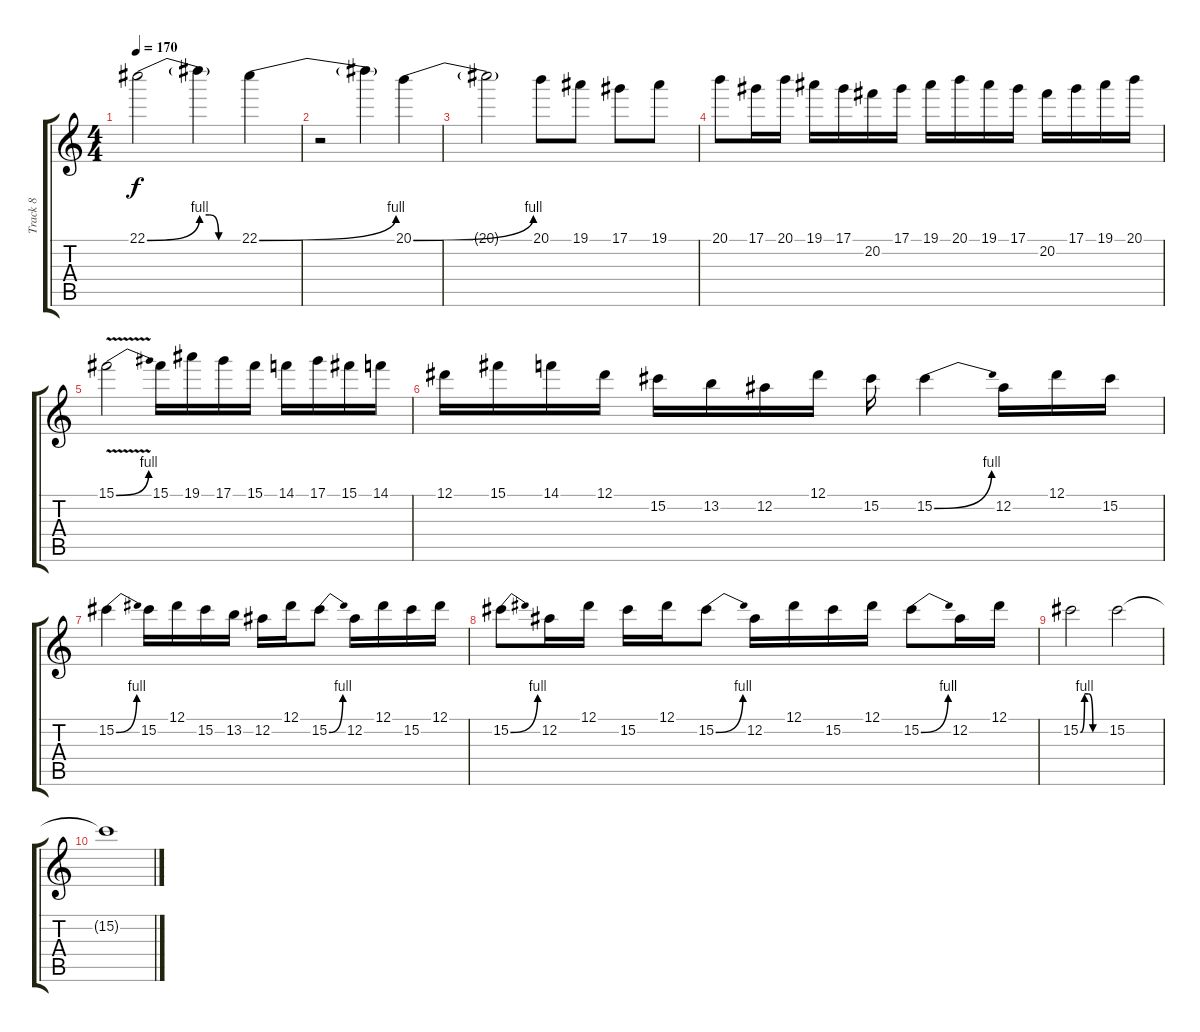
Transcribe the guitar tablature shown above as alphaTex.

\track ("Track 8" "Track 8") {instrument distortionguitar}
\staff {score tabs}
\tuning (Eb4 Bb3 Gb3 Db3 Ab2 Eb2) {hide}
\ts (4 4)
\tempo 170
\clef g2
\ks c
22.1{be (bend 0 0 60 4)}.2{dy f} 22.1{be (custom 0 4 15 4 30 0 60 0) t}.4 22.1{be (bend 0 0 60 4)}.4 |
r.2 22.1{t}.4 20.1{be (bend 0 0 60 4)}.4 |
20.1{t}.2 20.1.8 19.1.8 17.1.8 19.1.8 |
20.1.8 17.1.16 20.1.16 19.1.16 17.1.16 20.2.16 17.1.16 19.1.16 20.1.16 19.1.16 17.1.16 20.2.16 17.1.16 19.1.16 20.1.16 |
15.1{be (bend 0 0 60 4) v}.2 15.1.16 19.1.16 17.1.16 15.1.16 14.1.16 17.1.16 15.1.16 14.1.16 |
12.1.16 15.1.16 14.1.16 12.1.16 15.2.16 13.2.16 12.2.16 12.1.16 15.2.16 15.2{be (bend 0 0 60 4)}.4 12.2.16 12.1.16 15.2.16 |
15.2{be (bend 0 0 60 4)}.4 15.2.16 12.1.16 15.2.16 13.2.16 12.2.16 12.1.16 15.2{be (bend 0 0 60 4)}.8 12.2.16 12.1.16 15.2.16 12.1.16 |
15.2{be (bend 0 0 60 4)}.8 12.2.16 12.1.16 15.2.16 12.1.16 15.2{be (bend 0 0 60 4)}.8 12.2.16 12.1.16 15.2.16 12.1.16 15.2{be (bend 0 0 60 4)}.8 12.2.16 12.1.16 |
15.2{be (custom 0 0 10 4 20 4 30 0 60 0)}.2 15.2.2 |
15.2{t}.1
